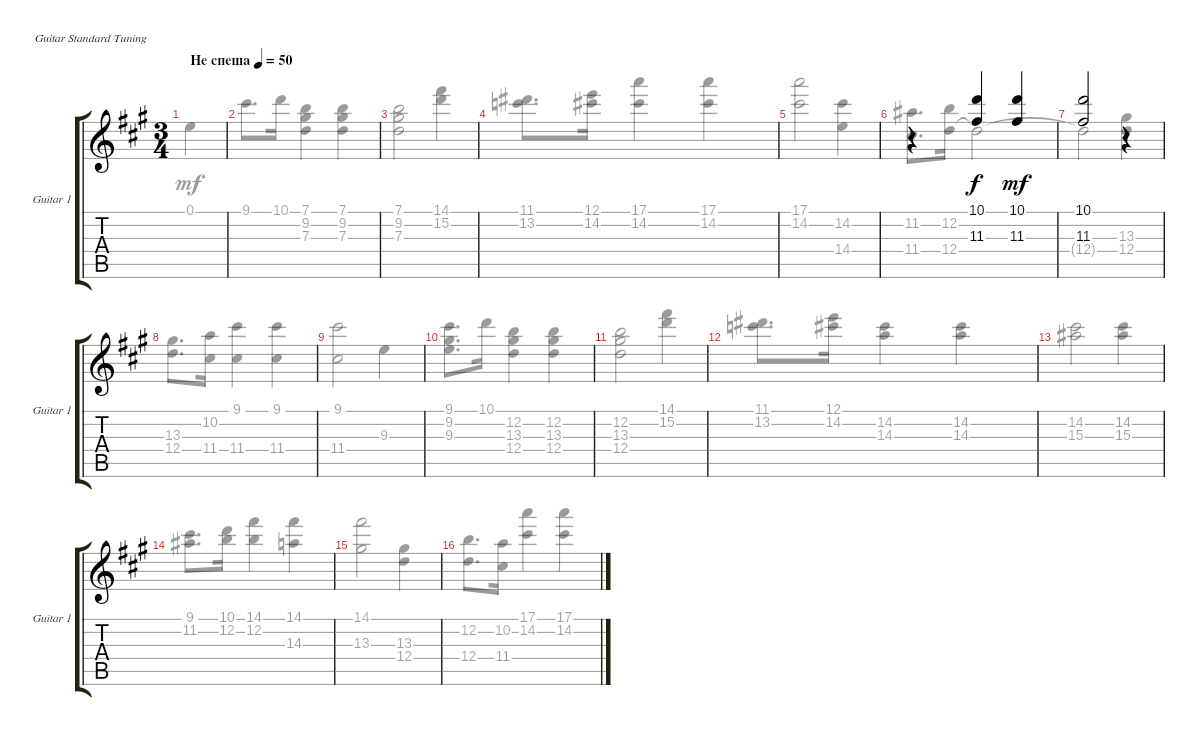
\defaultSystemsLayout 4
\bracketExtendMode groupsimilarinstruments
\useSystemSignSeparator
\singleTrackTrackNamePolicy allsystems
\multiTrackTrackNamePolicy allsystems
\firstSystemTrackNameOrientation horizontal
\otherSystemsTrackNameOrientation horizontal
\track ("Guitar 1" "Guitar 1") {instrument acousticguitarsteel}
\staff {score tabs}
\tuning (E4 B3 G3 D3 A2 E2)
\voice
\ts (3 4)
\ac
\tempo (50 "Не спеша")
\clef g2
\ks a
|
|
|
|
|
r.4 (11.3 10.1).4 (10.1 11.3).4{dy mf} |
(11.3 10.1).2 r.4 |
|
|
|
|
|
|
|
|
\voice
\clef g2
\ottava regular
\simile none
\ks a
0.1.4{dy mf} |
9.1.8{d} 10.1.16 (7.1 9.2 7.3).4 (7.3 9.2 7.1).4 |
(7.3 9.2 7.1).2 (15.2 14.1).4 |
(13.2 11.1).8{d} (14.2 12.1).16 (14.2 17.1).4 (17.1 14.2).4 |
(14.2 17.1).2 (14.2 14.4).4 |
(11.4 11.2).8{d} (12.2 12.4).16 12.4{t}.2 |
12.4{t}.2 (12.4 13.3).4 |
(12.4 13.3).8{d} (10.2 11.4).16 (11.4 9.1).4 (9.1 11.4).4 |
(11.4 9.1).2 9.3.4 |
(9.1 9.2 9.3).8{d} 10.1.16 (12.2 13.3 12.4).4 (12.4 13.3 12.2).4 |
(12.2 13.3 12.4).2 (15.2 14.1).4 |
(13.2 11.1).8{d} (14.2 12.1).16 (14.2 14.3).4 (14.2 14.3).4 |
(15.3 14.2).2 (14.2 15.3).4 |
(11.2 9.1).8{d} (12.2 10.1).16 (12.2 14.1).4 (14.1 14.3).4 |
(13.3 14.1).2 (12.4 13.3).4 |
(12.4 12.2).8{d} (11.4 10.2).16 (14.2 17.1).4 (17.1 14.2).4
